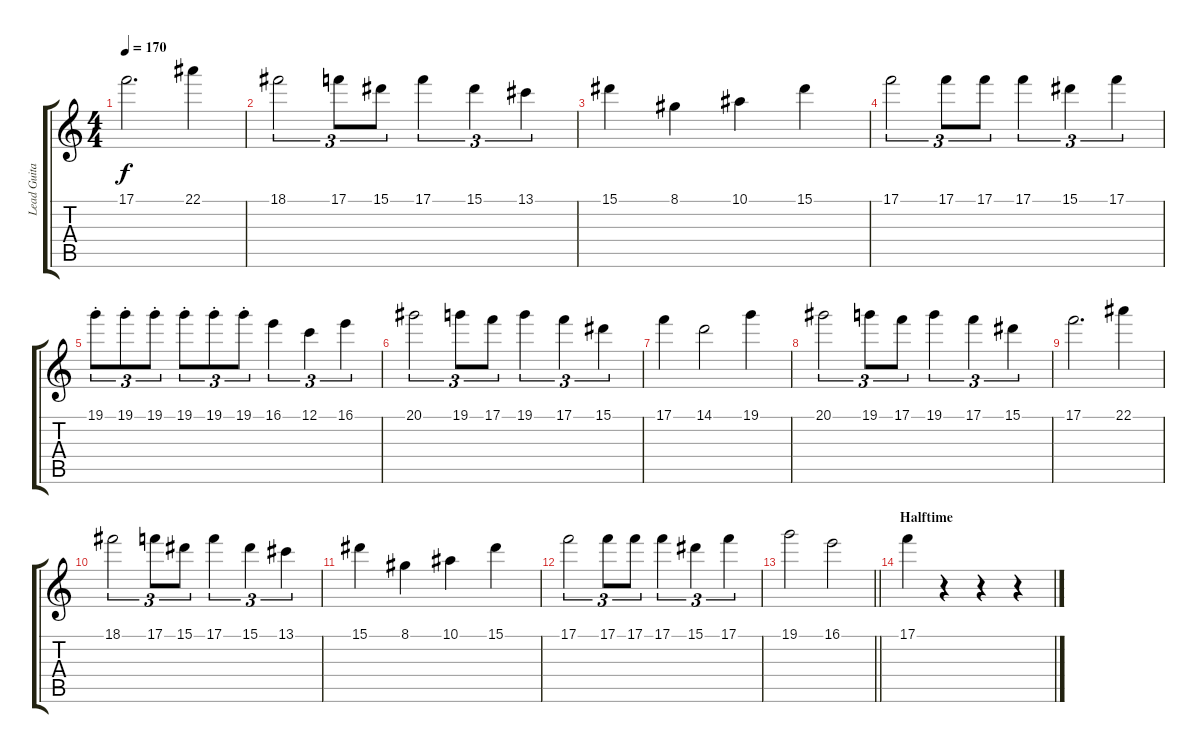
\track ("Lead Guitar" "Lead Guita") {instrument distortionguitar}
\staff {score tabs}
\tuning (C4 G3 Eb3 Bb2 F2 C2) {hide}
\ts (4 4)
\tempo 170
\clef g2
\ks c
17.1.2{d dy f} 22.1.4 |
18.1.2{tu (3 2)} 17.1.8{tu (3 2)} 15.1.8{tu (3 2)} 17.1.4{tu (3 2)} 15.1.4{tu (3 2)} 13.1.4{tu (3 2)} |
15.1.4 8.1.4 10.1.4 15.1.4 |
17.1.2{tu (3 2)} 17.1.8{tu (3 2)} 17.1.8{tu (3 2)} 17.1.4{tu (3 2)} 15.1.4{tu (3 2)} 17.1.4{tu (3 2)} |
19.1{st}.8{tu (3 2)} 19.1{st}.8{tu (3 2)} 19.1{st}.8{tu (3 2)} 19.1{st}.8{tu (3 2)} 19.1{st}.8{tu (3 2)} 19.1{st}.8{tu (3 2)} 16.1.4{tu (3 2)} 12.1.4{tu (3 2)} 16.1.4{tu (3 2)} |
20.1.2{tu (3 2)} 19.1.8{tu (3 2)} 17.1.8{tu (3 2)} 19.1.4{tu (3 2)} 17.1.4{tu (3 2)} 15.1.4{tu (3 2)} |
17.1.4 14.1.2 19.1.4 |
20.1.2{tu (3 2)} 19.1.8{tu (3 2)} 17.1.8{tu (3 2)} 19.1.4{tu (3 2)} 17.1.4{tu (3 2)} 15.1.4{tu (3 2)} |
17.1.2{d} 22.1.4 |
18.1.2{tu (3 2)} 17.1.8{tu (3 2)} 15.1.8{tu (3 2)} 17.1.4{tu (3 2)} 15.1.4{tu (3 2)} 13.1.4{tu (3 2)} |
15.1.4 8.1.4 10.1.4 15.1.4 |
17.1.2{tu (3 2)} 17.1.8{tu (3 2)} 17.1.8{tu (3 2)} 17.1.4{tu (3 2)} 15.1.4{tu (3 2)} 17.1.4{tu (3 2)} |
\barLineRight lightlight
19.1.2 16.1.2 |
\section ("" "Halftime")
17.1.4 r.4 r.4 r.4
